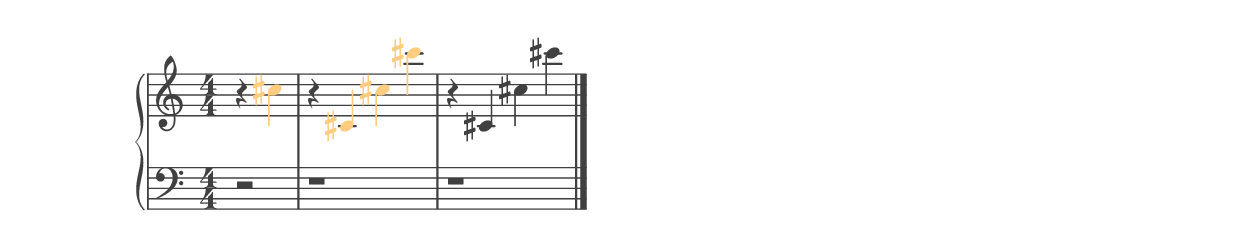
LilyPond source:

%% ----------------------------------------------------------------------------
%% Generated on: 2018 December 27
%% Note Name: C5#
%% Octave: 5
%% Clef: treble
%% Filename: 110-53-5-treble-C5#
%% ----------------------------------------------------------------------------

\version "2.19.82"

\include "../piano_note_colors.ly"

\header {
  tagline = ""
}

upper = {
  \clef treble
  \numericTimeSignature
  \override NoteHead.color = #colorized-note
  \override Stem.color = #colorized-note
  \override Accidental.color = #colorized-note
  % treble note in color
  r4 cis''4
  % treble octave in color
  r4 cis'4 cis''4 cis'''4
  \override NoteHead.color = #default-black
  \override Stem.color = #default-black
  \override Accidental.color = #default-black
  % treble octave repeat in black
  r4 cis'4 cis''4 cis'''4
  \bar "|."
}

lower = {
  \clef bass
  \numericTimeSignature
  \override NoteHead.color = #colorized-note
  \override Stem.color = #colorized-note
  \override Accidental.color = #colorized-note
  % bass note in color
  r2
  % bass octave in color
  r1
  \override NoteHead.color = #default-black
  \override Stem.color = #default-black
  \override Accidental.color = #default-black
  % bass octave repeat in black
  r1
}

\score {
  \new PianoStaff <<
    \context Score
    \applyContext #(override-color-for-all-grobs default-black)
    \time 4/4
    \partial 2
    \new Staff = upper { \upper }
    \new Staff = lower { \lower }
  >>
  \layout { }
  \midi { }
}